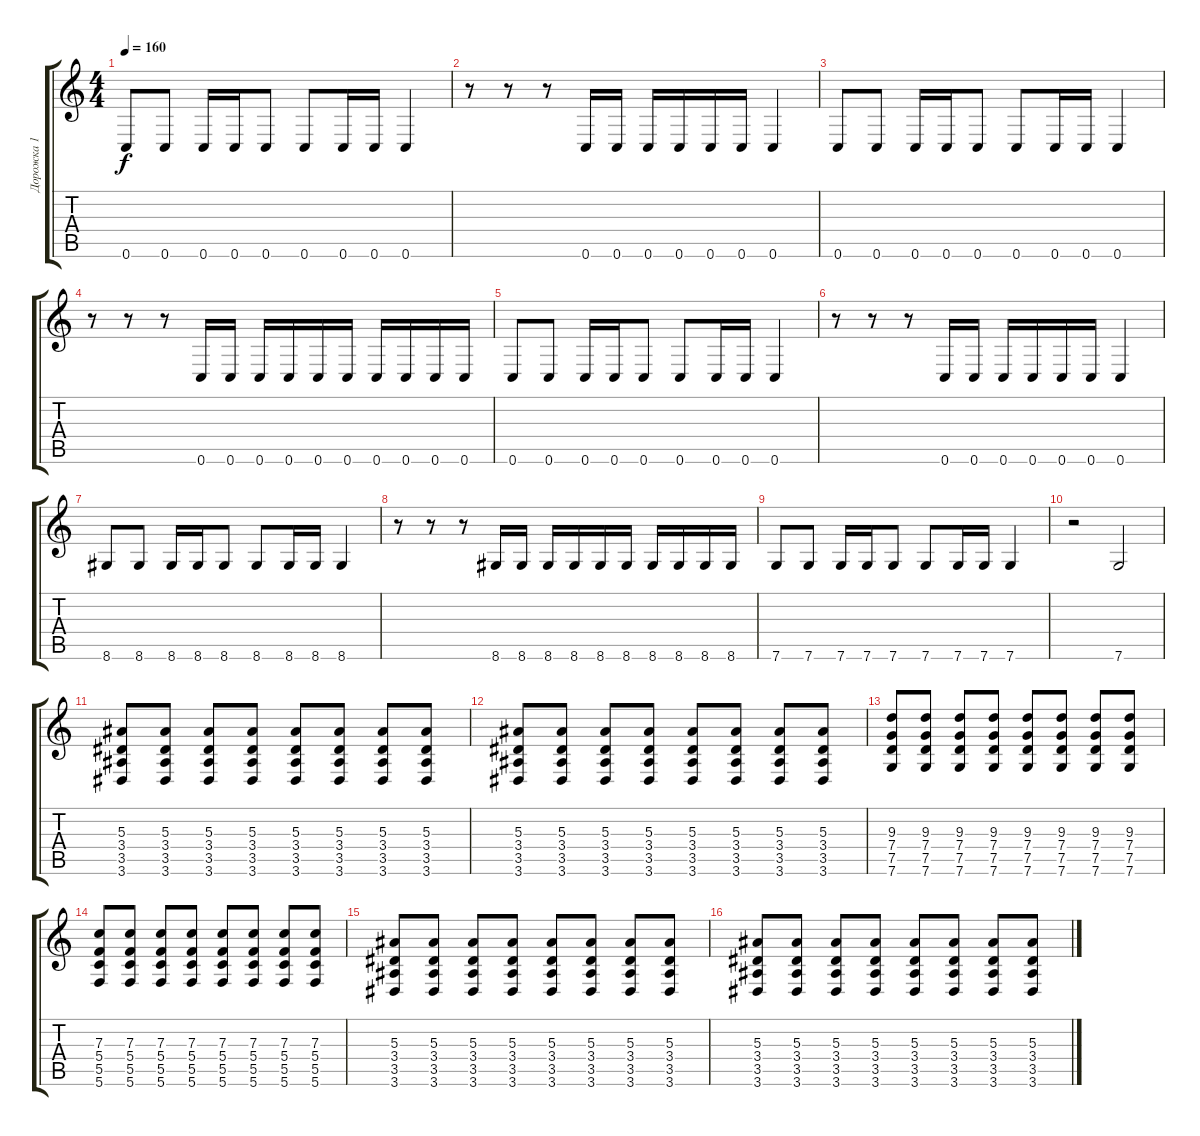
\track ("Дорожка 1" "Дорожка 1") {instrument distortionguitar}
\staff {score tabs}
\tuning (D4 A3 F3 C3 G2 C2) {hide}
\ts (4 4)
\tempo 160
\clef g2
\ks c
0.6.8{dy f} 0.6.8 0.6.16 0.6.16 0.6.8 0.6.8 0.6.16 0.6.16 0.6.4 |
r.8 r.8 r.8 0.6.16 0.6.16 0.6.16 0.6.16 0.6.16 0.6.16 0.6.4 |
0.6.8 0.6.8 0.6.16 0.6.16 0.6.8 0.6.8 0.6.16 0.6.16 0.6.4 |
r.8 r.8 r.8 0.6.16 0.6.16 0.6.16 0.6.16 0.6.16 0.6.16 0.6.16 0.6.16 0.6.16 0.6.16 |
0.6.8 0.6.8 0.6.16 0.6.16 0.6.8 0.6.8 0.6.16 0.6.16 0.6.4 |
r.8 r.8 r.8 0.6.16 0.6.16 0.6.16 0.6.16 0.6.16 0.6.16 0.6.4 |
8.6.8 8.6.8 8.6.16 8.6.16 8.6.8 8.6.8 8.6.16 8.6.16 8.6.4 |
r.8 r.8 r.8 8.6.16 8.6.16 8.6.16 8.6.16 8.6.16 8.6.16 8.6.16 8.6.16 8.6.16 8.6.16 |
7.6.8 7.6.8 7.6.16 7.6.16 7.6.8 7.6.8 7.6.16 7.6.16 7.6.4 |
r.2 7.6.2 |
(5.3 3.4 3.5 3.6).8 (5.3 3.4 3.5 3.6).8 (5.3 3.4 3.5 3.6).8 (5.3 3.4 3.5 3.6).8 (5.3 3.4 3.5 3.6).8 (5.3 3.4 3.5 3.6).8 (5.3 3.4 3.5 3.6).8 (5.3 3.4 3.5 3.6).8 |
(5.3 3.4 3.5 3.6).8 (5.3 3.4 3.5 3.6).8 (5.3 3.4 3.5 3.6).8 (5.3 3.4 3.5 3.6).8 (5.3 3.4 3.5 3.6).8 (5.3 3.4 3.5 3.6).8 (5.3 3.4 3.5 3.6).8 (5.3 3.4 3.5 3.6).8 |
(9.3 7.4 7.5 7.6).8 (9.3 7.4 7.5 7.6).8 (9.3 7.4 7.5 7.6).8 (9.3 7.4 7.5 7.6).8 (9.3 7.4 7.5 7.6).8 (9.3 7.4 7.5 7.6).8 (9.3 7.4 7.5 7.6).8 (9.3 7.4 7.5 7.6).8 |
(7.3 5.4 5.5 5.6).8 (7.3 5.4 5.5 5.6).8 (7.3 5.4 5.5 5.6).8 (7.3 5.4 5.5 5.6).8 (7.3 5.4 5.5 5.6).8 (7.3 5.4 5.5 5.6).8 (7.3 5.4 5.5 5.6).8 (7.3 5.4 5.5 5.6).8 |
(5.3 3.4 3.5 3.6).8 (5.3 3.4 3.5 3.6).8 (5.3 3.4 3.5 3.6).8 (5.3 3.4 3.5 3.6).8 (5.3 3.4 3.5 3.6).8 (5.3 3.4 3.5 3.6).8 (5.3 3.4 3.5 3.6).8 (5.3 3.4 3.5 3.6).8 |
(5.3 3.4 3.5 3.6).8 (5.3 3.4 3.5 3.6).8 (5.3 3.4 3.5 3.6).8 (5.3 3.4 3.5 3.6).8 (5.3 3.4 3.5 3.6).8 (5.3 3.4 3.5 3.6).8 (5.3 3.4 3.5 3.6).8 (5.3 3.4 3.5 3.6).8
